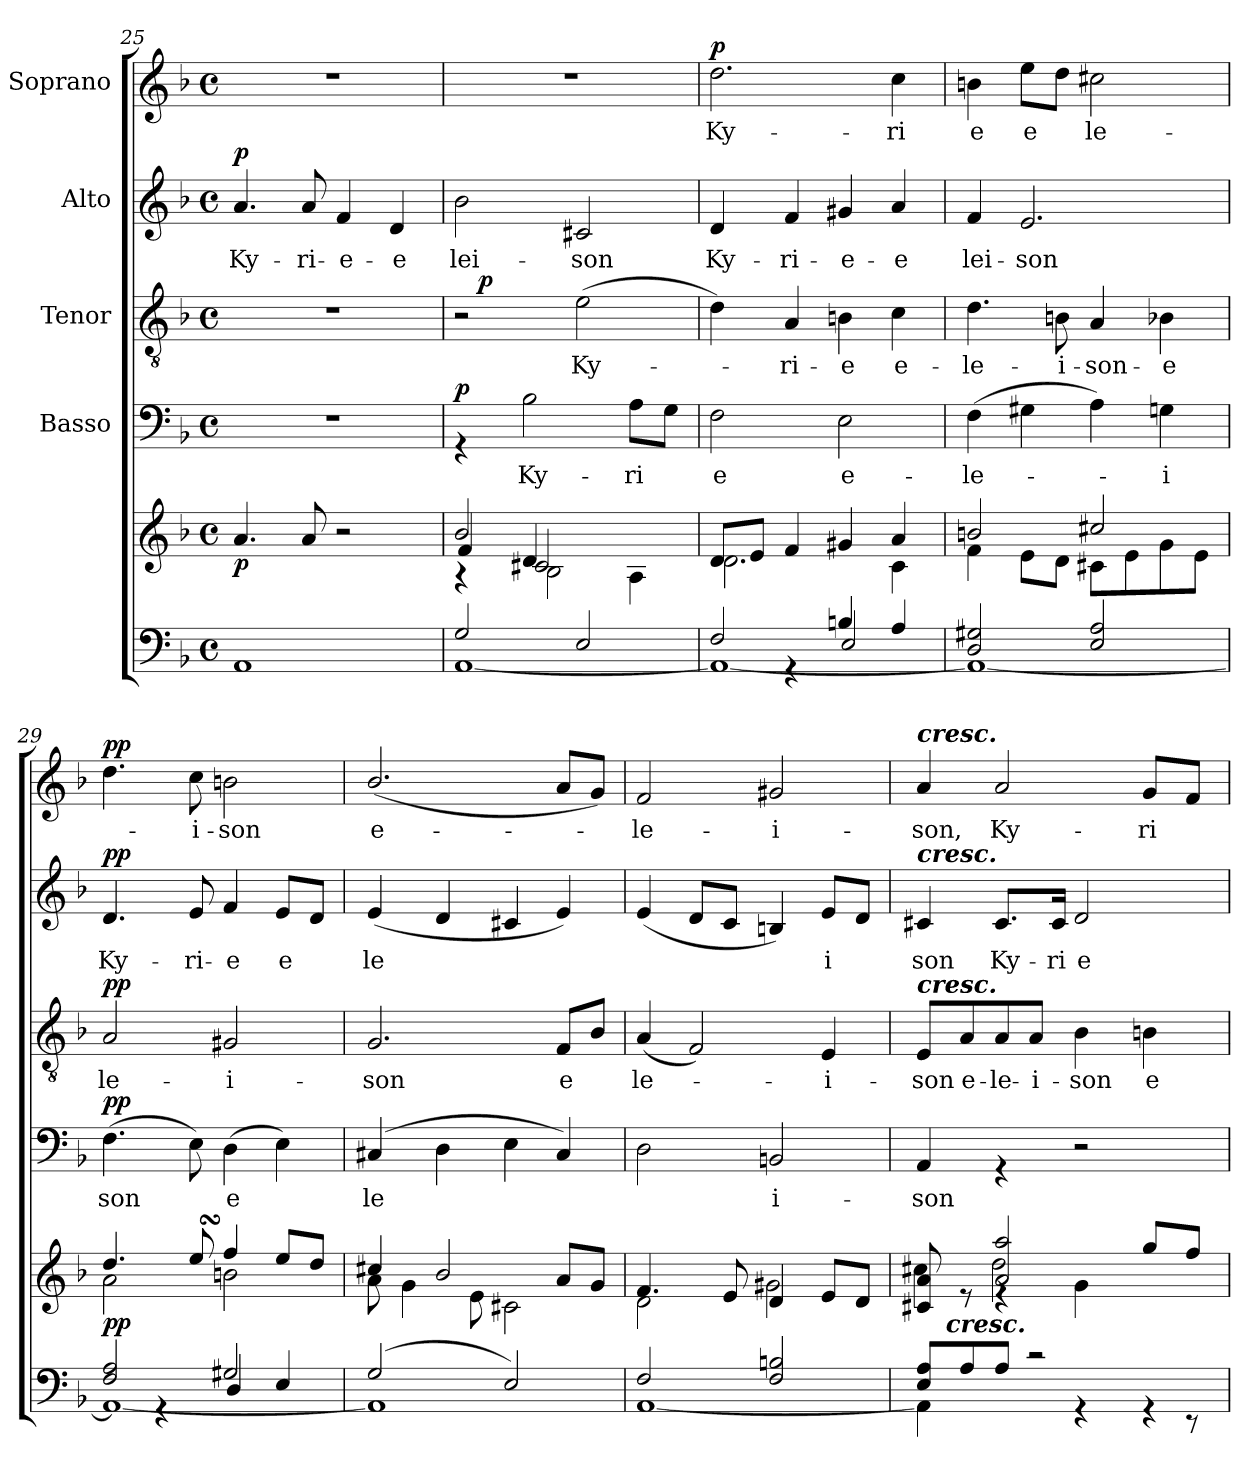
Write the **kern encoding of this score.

**kern	**kern	**dynam	**kern	**text	**dynam	**kern	**text	**dynam	**kern	**text	**dynam	**kern	**text	**dynam
*part6	*part5	*part5	*part4	*part4	*part4	*part3	*part3	*part3	*part2	*part2	*part2	*part1	*part1	*part1
*staff6	*staff5	*staff5	*staff4	*staff4	*staff4	*staff3	*staff3	*staff3	*staff2	*staff2	*staff2	*staff1	*staff1	*staff1
*	*	*	*I"Basso	*	*	*I"Tenor	*	*	*I"Alto	*	*	*I"Soprano	*	*
*clefF4	*clefG2	*	*clefF4	*	*	*clefGv2	*	*	*clefG2	*	*	*clefG2	*	*
*k[b-]	*k[b-]	*	*k[b-]	*	*	*k[b-]	*	*	*k[b-]	*	*	*k[b-]	*	*
*F:	*F:	*	*F:	*	*	*F:	*	*	*F:	*	*	*F:	*	*
*M4/4	*M4/4	*	*M4/4	*	*	*M4/4	*	*	*M4/4	*	*	*M4/4	*	*
*met(c)	*met(c)	*	*met(c)	*	*	*met(c)	*	*	*met(c)	*	*	*met(c)	*	*
=25	=25	=25	=25	=25	=25	=25	=25	=25	=25	=25	=25	=25	=25	=25
!	!	!LO:DY:b	!	!	!	!	!	!	!	!LO:LY:b	!LO:DY:a	!	!	!
1AA	4.a/	p	1r	.	.	1r	.	.	4.a/	Ky-	p	1r	.	.
!	!	!	!	!	!	!	!	!	!	!LO:LY:b	!	!	!	!
.	8a/	.	.	.	.	.	.	.	8a/	-ri-	.	.	.	.
!	!	!	!	!	!	!	!	!	!	!LO:LY:b	!	!	!	!
.	2r	.	.	.	.	.	.	.	4f/	-e-	.	.	.	.
!	!	!	!	!	!	!	!	!	!	!LO:LY:b	!	!	!	!
.	.	.	.	.	.	.	.	.	4d/	-e	.	.	.	.
!!LO:LB:g=z
=26	=26	=26	=26	=26	=26	=26	=26	=26	=26	=26	=26	=26	=26	=26
*^	*^	*	*	*	*	*	*	*	*	*	*	*	*	*
*	*	*	*^	*	*	*	*	*	*	*	*	*	*	*	*	*
*	*	*	*	*^	*	*	*	*	*	*	*	*	*	*	*	*	*
!	!	!	!	!	!	!	!	!	!LO:DY:a	!	!	!	!	!LO:LY:b	!	!	!	!
*	*	*	*	*	*	*	*	*	*	*^	*	*	*	*	*	*	*	*
2G/	[>1AA	2b-/	4f/	4rA	4ryy	.	4rGG	.	p	2r	16ryy	.	.	2b-\	lei-	.	1r	.	.
!	!	!	!	!	!	!	!	!	!	!	!	!	!LO:DY:a	!	!	!	!	!	!
.	.	.	.	.	.	.	.	.	.	.	2...ryy	.	p	.	.	.	.	.	.
!	!	!	!	!	!	!	!	!LO:LY:b	!	!	!	!	!	!	!	!	!	!	!
.	.	.	4d/	2c#X/	2B-\	.	2B-\	Ky-	.	.	.	.	.	.	.	.	.	.	.
!	!	!	!	!	!	!	!	!	!	!	!	!LO:LY:b	!	!	!LO:LY:b	!	!	!	!
2E/	.	2ryy	2ryy	.	.	.	.	.	.	(>2e\	.	Ky-	.	2c#X/	-son	.	.	.	.
!	!	!	!	!	!	!	!	!LO:LY:b	!	!	!	!	!	!	!	!	!	!	!
.	.	.	.	4ryy	4A\	.	8A\L	-ri	.	.	.	.	.	.	.	.	.	.	.
.	.	.	.	.	.	.	8G\J	.	.	.	.	.	.	.	.	.	.	.	.
*	*	*	*v	*v	*v	*	*	*	*	*	*	*	*	*	*	*	*	*	*
=27	=27	=27	=27	=27	=27	=27	=27	=27	=27	=27	=27	=27	=27	=27	=27	=27	=27
*	*^	*	*	*	*	*	*	*	*	*	*	*	*	*	*	*	*
!	!	!	!	!	!	!	!LO:LY:b	!	!	!	!	!	!	!LO:LY:b	!	!	!LO:LY:b	!LO:DY:a
*	*	*	*	*	*	*	*	*	*v	*v	*	*	*	*	*	*	*	*
2F/	1AA_	4ryy	8d/L	2.d\	.	2F\	e	.	4d\)	.	.	4d/	Ky-	.	2.dd\	Ky-	p
.	.	.	8e/J	.	.	.	.	.	.	.	.	.	.	.	.	.	.
!	!	!	!	!	!	!	!	!	!	!LO:LY:b	!	!	!LO:LY:b	!	!	!	!
.	.	4rGG	4f/	.	.	.	.	.	4A/	-ri-	.	4f/	-ri-	.	.	.	.
!	!	!	!	!	!	!	!LO:LY:b	!	!	!LO:LY:b	!	!	!LO:LY:b	!	!	!	!
4Bn/	.	2E/	4g#X/	.	.	2E\	e-	.	4Bn\	-e	.	4g#X/	-e-	.	.	.	.
!	!	!	!	!	!	!	!	!	!	!LO:LY:b	!	!	!LO:LY:b	!	!	!LO:LY:b	!
4A/	.	.	4a/	4c\	.	.	.	.	4c\	e-	.	4a/	-e	.	4cc\	-ri	.
*	*v	*v	*	*	*	*	*	*	*	*	*	*	*	*	*	*	*
=28	=28	=28	=28	=28	=28	=28	=28	=28	=28	=28	=28	=28	=28	=28	=28	=28
!	!	!	!	!	!	!LO:LY:b	!	!	!LO:LY:b	!	!	!LO:LY:b	!	!	!LO:LY:b	!
2D/ 2G#X/	1AA_	2bn/	4f\	.	(>4F\	-le-	.	4.d\	-le-	.	4f/	lei-	.	4bn\	e	.
!	!	!	!	!	!	!	!	!	!	!	!	!LO:LY:b	!	!	!LO:LY:b	!
.	.	.	8e\L	.	4G#X\	.	.	.	.	.	2.e/	-son	.	8ee\L	e	.
!	!	!	!	!	!	!	!	!	!LO:LY:b	!	!	!	!	!	!	!
.	.	.	8d\J	.	.	.	.	8Bn\	-i-	.	.	.	.	8dd\J	.	.
!	!	!	!	!	!	!	!	!	!LO:LY:b	!	!	!	!	!	!LO:LY:b	!
2E/ 2A/	.	2cc#X/	8c#X\L	.	4A\)	.	.	4A/	-son-	.	.	.	.	2cc#X\	le-	.
.	.	.	8e\	.	.	.	.	.	.	.	.	.	.	.	.	.
!	!	!	!	!	!	!LO:LY:b	!	!	!LO:LY:b	!	!	!	!	!	!	!
.	.	.	8g\	.	4Gn\	-i	.	4B-X\	-e	.	.	.	.	.	.	.
.	.	.	8e\J	.	.	.	.	.	.	.	.	.	.	.	.	.
=29	=29	=29	=29	=29	=29	=29	=29	=29	=29	=29	=29	=29	=29	=29	=29	=29
*	*^	*	*	*	*	*	*	*	*	*	*	*	*	*	*	*
!	!	!	!	!	!LO:DY:b	!	!LO:LY:b	!LO:DY:a	!	!LO:LY:b	!LO:DY:a	!	!LO:LY:b	!LO:DY:a	!	!	!LO:DY:a
2F/ 2A/	1AA_	4ryy	4.dd/	2a\	pp	(>4.F\	son	pp	2A/	le-	pp	4.d/	Ky-	pp	4.dd\	.	pp
.	.	4rGG	.	.	.	.	.	.	.	.	.	.	.	.	.	.	.
!	!	!	!	!	!	!	!	!	!	!	!	!	!LO:LY:b	!	!	!LO:LY:b	!
.	.	.	8eeSsS/	.	.	8E\)	.	.	.	.	.	8e/	-ri-	.	8cc\	-i-	.
!	!	!	!	!	!	!	!LO:LY:b	!	!	!LO:LY:b	!	!	!LO:LY:b	!	!	!LO:LY:b	!
2G#X/	.	4D/	4ff/	2bn\	.	(>4D\	e	.	2G#X/	-i-	.	4f/	-e	.	2bn\	-son	.
!	!	!	!	!	!	!	!	!	!	!	!	!	!LO:LY:b	!	!	!	!
.	.	4E/	8ee/L	.	.	4E\)	.	.	.	.	.	8e/L	e	.	.	.	.
.	.	.	8dd/J	.	.	.	.	.	.	.	.	8d/J	.	.	.	.	.
*	*v	*v	*	*	*	*	*	*	*	*	*	*	*	*	*	*	*
=30	=30	=30	=30	=30	=30	=30	=30	=30	=30	=30	=30	=30	=30	=30	=30	=30
!	!	!	!	!	!	!LO:LY:b	!	!	!LO:LY:b	!	!	!LO:LY:b	!	!	!LO:LY:b	!
(<2G/	1AA]	4cc#X/	8a\	.	(<4C#X/	le	.	2.G/	-son	.	(<4e/	le	.	(<2.b-/	e-	.
.	.	.	4g\	.	.	.	.	.	.	.	.	.	.	.	.	.
.	.	2b-/	.	.	4D\	.	.	.	.	.	4d/	.	.	.	.	.
.	.	.	8e\	.	.	.	.	.	.	.	.	.	.	.	.	.
2E/)	.	.	2c#X\	.	4E\	.	.	.	.	.	4c#X/	.	.	.	.	.
!	!	!	!	!	!	!	!	!	!LO:LY:b	!	!	!	!	!	!	!
.	.	8a/L	.	.	4C#/)	.	.	8F/L	e	.	4e/)	.	.	8a/L	.	.
.	.	8g/J	.	.	.	.	.	8B-/J	.	.	.	.	.	8g/J)	.	.
!!LO:PB:g=z
=31	=31	=31	=31	=31	=31	=31	=31	=31	=31	=31	=31	=31	=31	=31	=31	=31
!	!	!	!	!	!	!	!	!	!LO:LY:b	!	!	!	!	!	!LO:LY:b	!
2F/	[>1AA	4.f/	2d\	.	2D\	.	.	(<4A/	le-	.	(<4e/	.	.	2f/	-le-	.
.	.	.	.	.	.	.	.	2F/)	.	.	8d/L	.	.	.	.	.
.	.	8e/	.	.	.	.	.	.	.	.	8c/J	.	.	.	.	.
!	!	!	!	!	!	!LO:LY:b	!	!	!	!	!	!	!	!	!LO:LY:b	!
2F/ 2Bn/	.	4d/	2g#X\	.	2BBn/	i-	.	.	.	.	4Bn/)	.	.	2g#X/	-i-	.
!	!	!	!	!	!	!	!	!	!LO:LY:b	!	!	!LO:LY:b	!	!	!	!
.	.	8e/L	.	.	.	.	.	4E/	-i-	.	8e/L	i	.	.	.	.
.	.	8d/J	.	.	.	.	.	.	.	.	8d/J	.	.	.	.	.
=32	=32	=32	=32	=32	=32	=32	=32	=32	=32	=32	=32	=32	=32	=32	=32	=32
*	*	*	*^	*	*	*	*	*	*	*	*	*	*	*	*	*
!	!	!	!	!	!	!	!	!	!	!	!	!	!	!	!LO:TX:a:Bi:t=cresc.	!	!
!	!	!	!	!	!	!	!	!	!	!	!	!LO:TX:a:Bi:t=cresc.	!	!	!	!	!
!	!	!	!	!	!	!	!	!	!LO:TX:a:Bi:t=cresc.	!	!	!	!	!	!	!	!
!	!	!	!	!	!	!	!LO:LY:b	!	!	!LO:LY:b	!	!	!LO:LY:b	!	!	!LO:LY:b	!
*	*	*	*	*^	*	*	*	*	*	*	*	*	*	*	*	*	*
8E/ 8A/L	4AA\]	8c#X/ 8a/	4cc#X\	4ryy	16.ryy	.	4AA/	-son	.	8E/L	-son	.	4c#X/	son	.	4a/	-son,	.
!	!	!	!	!	!LO:TX:b:Bi:t=cresc.	!	!	!	!	!	!	!	!	!	!	!	!	!
.	.	.	.	.	2ryy	.	.	.	.	.	.	.	.	.	.	.	.	.
!	!	!	!	!	!	!	!	!	!	!	!LO:LY:b	!	!	!	!	!	!	!
8A/	.	8re	.	.	.	.	.	.	.	8A/	e-	.	.	.	.	.	.	.
!	!	!	!	!	!	!	!	!	!	!	!LO:LY:b	!	!	!LO:LY:b	!	!	!LO:LY:b	!
8A/J	4ryy	2a/ 2aa/	2dd\	4re	.	.	4rGG	.	.	8A/	-le-	.	8.c#/L	Ky-	.	2a/	Ky-	.
!	!	!	!	!	!	!	!	!	!	!	!LO:LY:b	!	!	!	!	!	!	!
2rc	.	.	.	.	.	.	.	.	.	8A/J	-i-	.	.	.	.	.	.	.
!	!	!	!	!	!	!	!	!	!	!	!	!	!	!LO:LY:b	!	!	!	!
.	.	.	.	.	.	.	.	.	.	.	.	.	16c#/Jk	-ri	.	.	.	.
!	!	!	!	!	!	!	!	!	!	!	!LO:LY:b	!	!	!LO:LY:b	!	!	!	!
.	4rGG	.	.	4g\	.	.	2r	.	.	4B-\	-son	.	2d/	e-	.	.	.	.
.	.	.	.	.	4ryy	.	.	.	.	.	.	.	.	.	.	.	.	.
!	!	!	!	!	!	!	!	!	!	!	!LO:LY:b	!	!	!	!	!	!LO:LY:b	!
.	4rGG	8gg/L	4ryy	4ryy	.	.	.	.	.	4Bn\	e-	.	.	.	.	8g/L	-ri	.
.	.	.	.	.	8ryy	.	.	.	.	.	.	.	.	.	.	.	.	.
8rDD	.	8ff/J	.	.	.	.	.	.	.	.	.	.	.	.	.	8f/J	.	.
.	.	.	.	.	32ryy	.	.	.	.	.	.	.	.	.	.	.	.	.
*v	*v	*	*	*	*	*	*	*	*	*	*	*	*	*	*	*	*	*
*	*v	*v	*v	*v	*	*	*	*	*	*	*	*	*	*	*	*	*
=	=	=	=	=	=	=	=	=	=	=	=	=	=	=
*-	*-	*-	*-	*-	*-	*-	*-	*-	*-	*-	*-	*-	*-	*-
